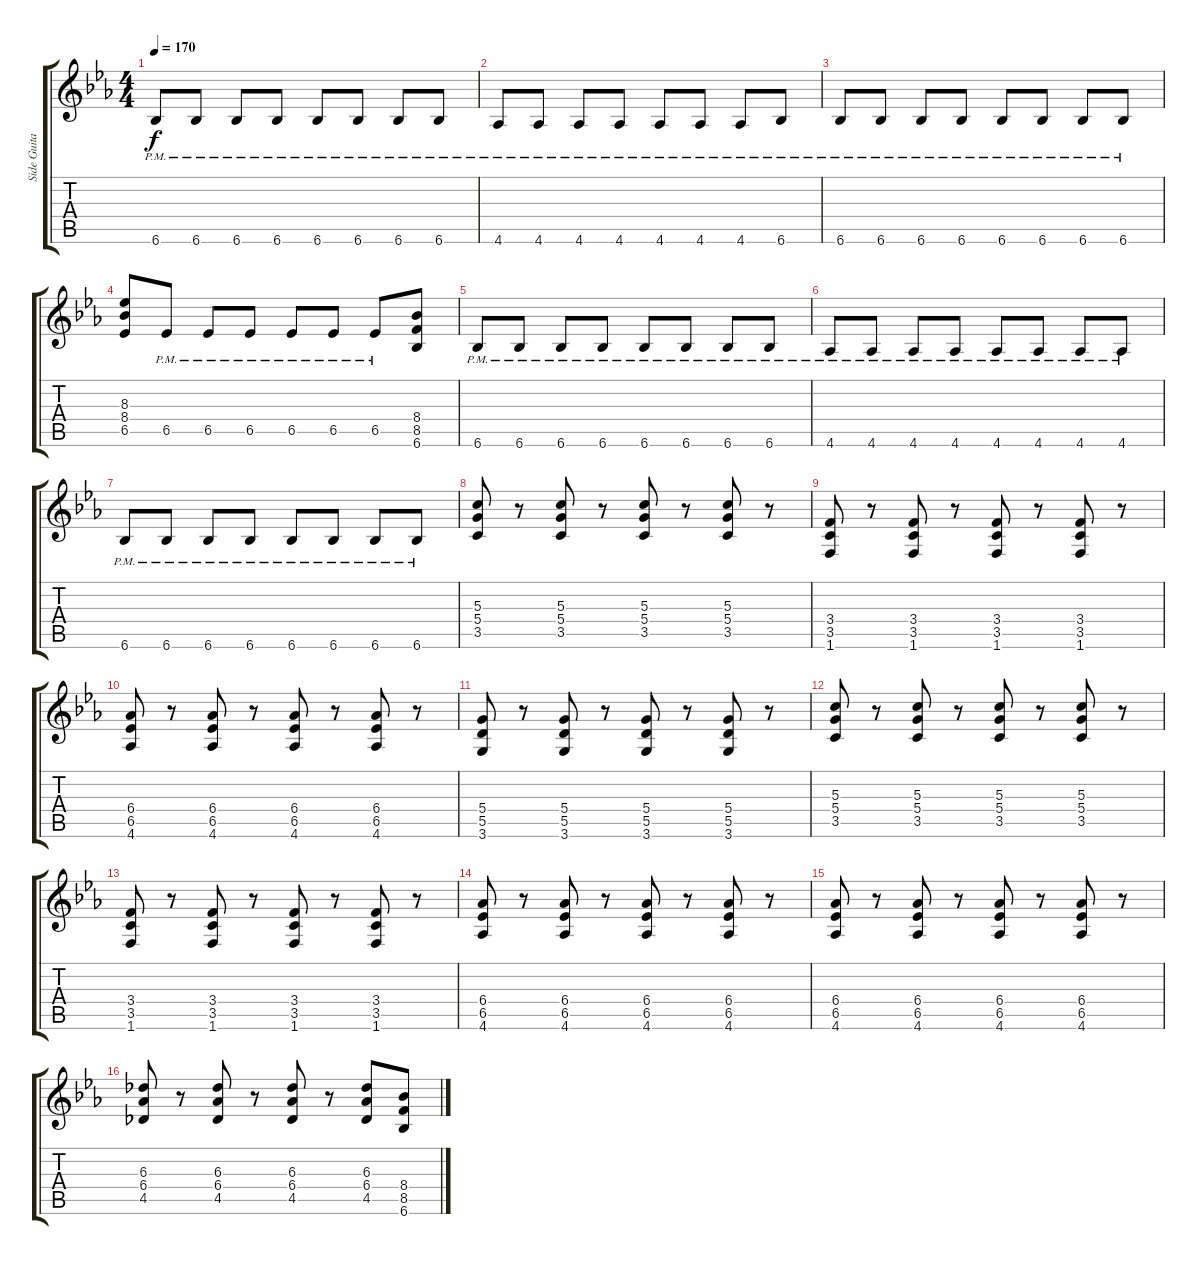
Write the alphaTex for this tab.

\track ("Side Guitar" "Side Guita") {instrument overdrivenguitar}
\staff {score tabs}
\tuning (E4 B3 G3 D3 A2 E2) {hide}
\ts (4 4)
\tempo 170
\clef g2
\ks eb
6.6{pm}.8{dy f} 6.6{pm}.8 6.6{pm}.8 6.6{pm}.8 6.6{pm}.8 6.6{pm}.8 6.6{pm}.8 6.6{pm}.8 |
4.6{pm}.8 4.6{pm}.8 4.6{pm}.8 4.6{pm}.8 4.6{pm}.8 4.6{pm}.8 4.6{pm}.8 6.6{pm}.8 |
6.6{pm}.8 6.6{pm}.8 6.6{pm}.8 6.6{pm}.8 6.6{pm}.8 6.6{pm}.8 6.6{pm}.8 6.6{pm}.8 |
(8.3 8.4 6.5).8 6.5{pm}.8 6.5{pm}.8 6.5{pm}.8 6.5{pm}.8 6.5{pm}.8 6.5{pm}.8 (8.4 8.5 6.6).8 |
6.6{pm}.8 6.6{pm}.8 6.6{pm}.8 6.6{pm}.8 6.6{pm}.8 6.6{pm}.8 6.6{pm}.8 6.6{pm}.8 |
4.6{pm}.8 4.6{pm}.8 4.6{pm}.8 4.6{pm}.8 4.6{pm}.8 4.6{pm}.8 4.6{pm}.8 4.6{pm}.8 |
6.6{pm}.8 6.6{pm}.8 6.6{pm}.8 6.6{pm}.8 6.6{pm}.8 6.6{pm}.8 6.6{pm}.8 6.6{pm}.8 |
(5.3 5.4 3.5).8 r.8 (5.3 5.4 3.5).8 r.8 (5.3 5.4 3.5).8 r.8 (5.3 5.4 3.5).8 r.8 |
(3.4 3.5 1.6).8 r.8 (3.4 3.5 1.6).8 r.8 (3.4 3.5 1.6).8 r.8 (3.4 3.5 1.6).8 r.8 |
(6.4 6.5 4.6).8 r.8 (6.4 6.5 4.6).8 r.8 (6.4 6.5 4.6).8 r.8 (6.4 6.5 4.6).8 r.8 |
(5.4 5.5 3.6).8 r.8 (5.4 5.5 3.6).8 r.8 (5.4 5.5 3.6).8 r.8 (5.4 5.5 3.6).8 r.8 |
(5.3 5.4 3.5).8 r.8 (5.3 5.4 3.5).8 r.8 (5.3 5.4 3.5).8 r.8 (5.3 5.4 3.5).8 r.8 |
(3.4 3.5 1.6).8 r.8 (3.4 3.5 1.6).8 r.8 (3.4 3.5 1.6).8 r.8 (3.4 3.5 1.6).8 r.8 |
(6.4 6.5 4.6).8 r.8 (6.4 6.5 4.6).8 r.8 (6.4 6.5 4.6).8 r.8 (6.4 6.5 4.6).8 r.8 |
(6.4 6.5 4.6).8 r.8 (6.4 6.5 4.6).8 r.8 (6.4 6.5 4.6).8 r.8 (6.4 6.5 4.6).8 r.8 |
(6.3 6.4 4.5).8 r.8 (6.3 6.4 4.5).8 r.8 (6.3 6.4 4.5).8 r.8 (6.3 6.4 4.5).8 (8.4 8.5 6.6).8
